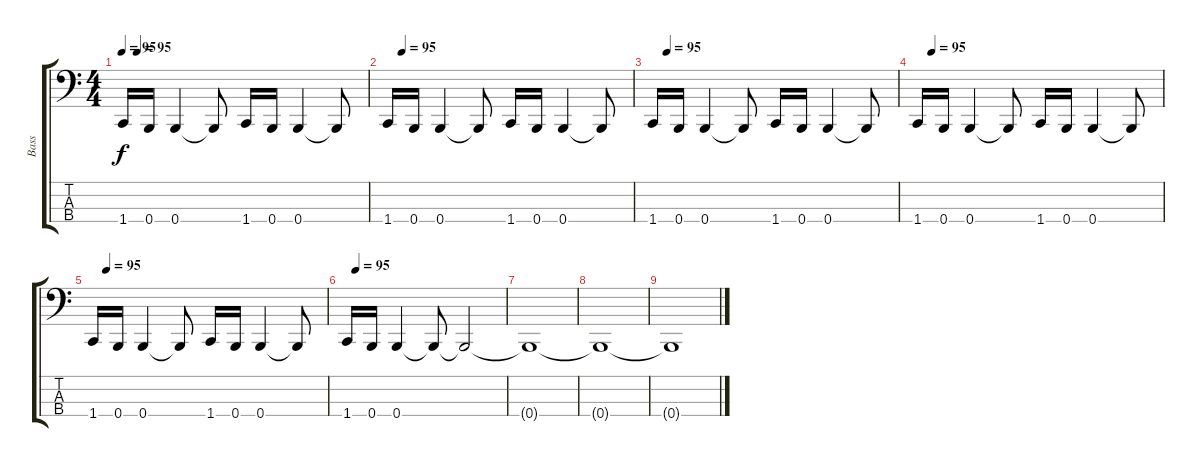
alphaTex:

\track ("Bass" "Bass") {instrument electricbassfinger}
\staff {score tabs}
\tuning (E2 B1 Gb1 B0) {hide}
\ts (4 4)
\tempo 95
\tempo (95 0.0625)
\clef f4
\ks c
1.4.16{dy f} 0.4.16 0.4.4 0.4{t}.8 1.4.16 0.4.16 0.4.4 0.4{t}.8 |
\tempo (95 0.0625)
1.4.16 0.4.16 0.4.4 0.4{t}.8 1.4.16 0.4.16 0.4.4 0.4{t}.8 |
\tempo (95 0.0625)
1.4.16 0.4.16 0.4.4 0.4{t}.8 1.4.16 0.4.16 0.4.4 0.4{t}.8 |
\tempo (95 0.0625)
1.4.16 0.4.16 0.4.4 0.4{t}.8 1.4.16 0.4.16 0.4.4 0.4{t}.8 |
\tempo (95 0.0625)
1.4.16 0.4.16 0.4.4 0.4{t}.8 1.4.16 0.4.16 0.4.4 0.4{t}.8 |
\tempo (95 0.0625)
1.4.16 0.4.16 0.4.4 0.4{t}.8 0.4{t}.2 |
0.4{t}.1 |
0.4{t}.1 |
0.4{t}.1
